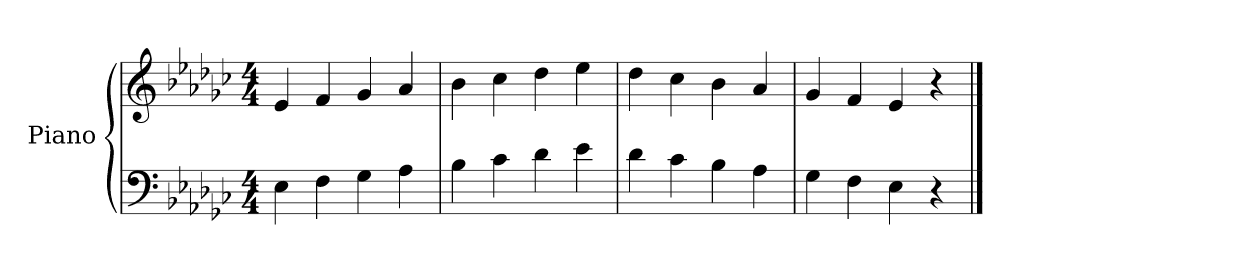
**kern	**kern
*part1	*part1
*staff2	*staff1
*I"Piano	*
*I'Pno.	*
*clefF4	*clefG2
*k[b-e-a-d-g-c-]	*k[b-e-a-d-g-c-]
*M4/4	*M4/4
=1	=1
4E-\	4e-/
4F\	4f/
4G-\	4g-/
4A-\	4a-/
=2	=2
4B-\	4b-\
4c-\	4cc-\
4d-\	4dd-\
4e-\	4ee-\
=3	=3
4d-\	4dd-\
4c-\	4cc-\
4B-\	4b-\
4A-\	4a-/
=4	=4
4G-\	4g-/
4F\	4f/
4E-\	4e-/
4r	4r
==	==
*-	*-
